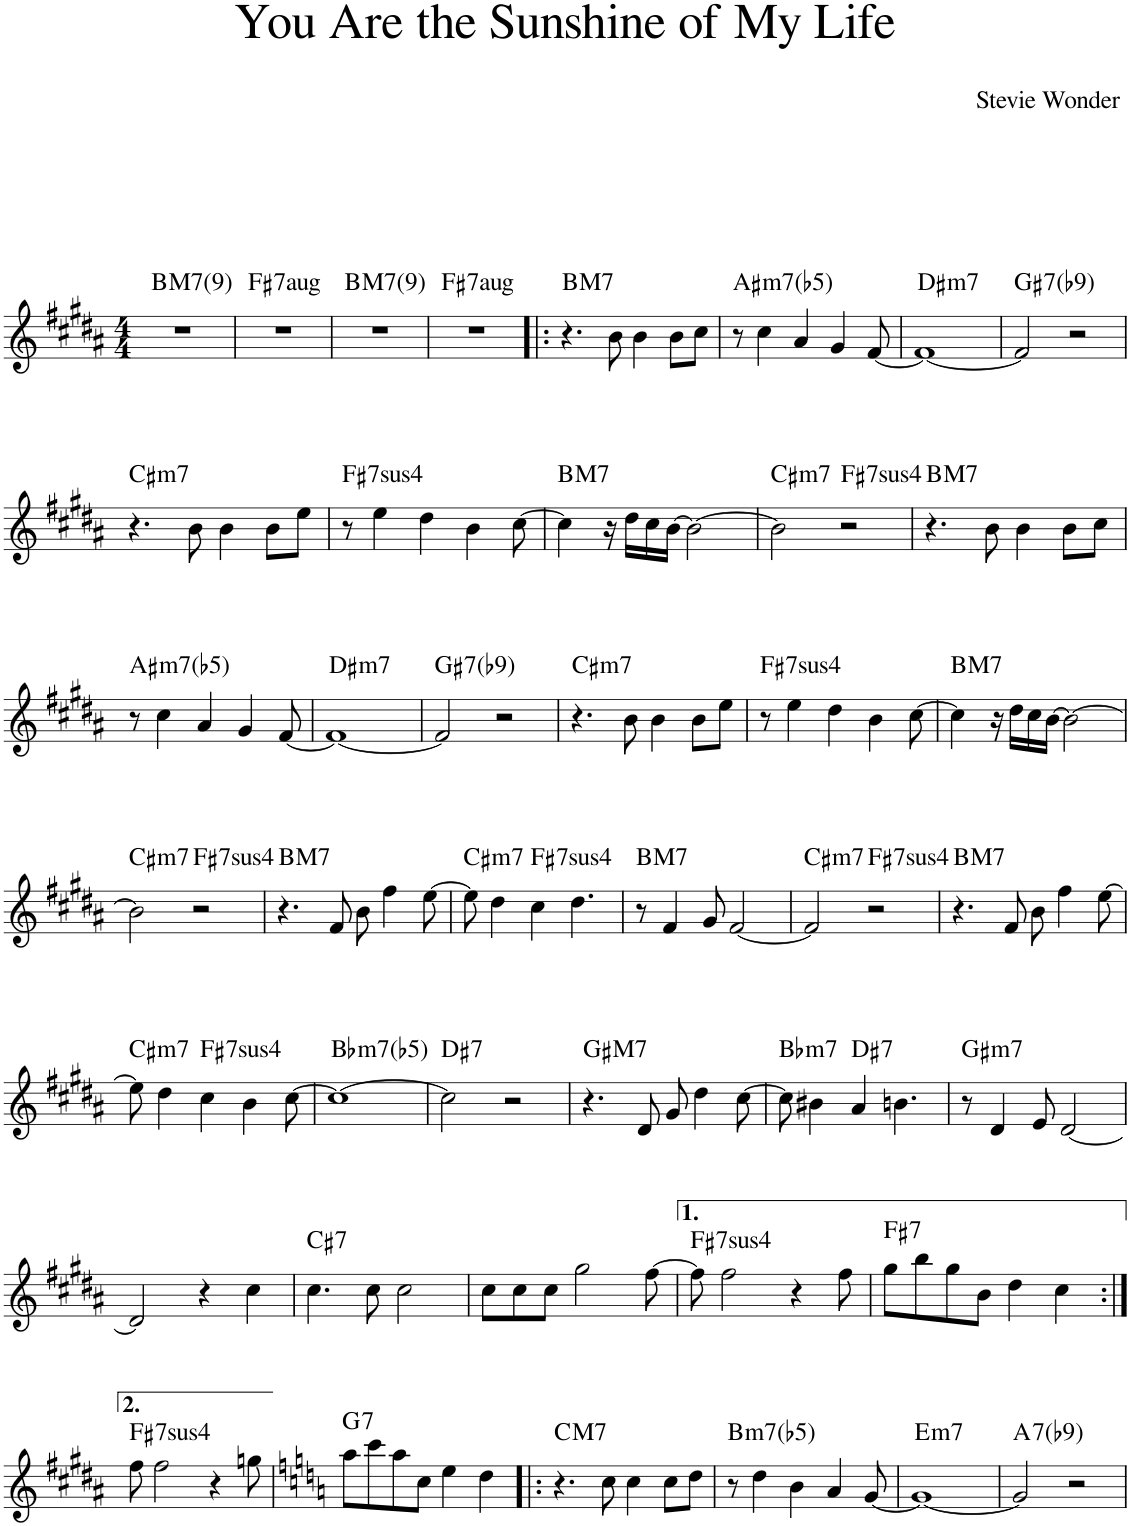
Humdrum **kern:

**kern	**harte
*part1	*part1
*staff1	*
*I"Piano	*
*I'Pno.	*
*clefG2	*
*k[f#c#g#d#a#]	*
*M4/4	*
=1	=1
!	!LO:H:kt=M7
1r	B:maj7(9)
=2	=2
!	!LO:H:kt=7aug
1r	F#:aug(b7)
=3	=3
!	!LO:H:kt=M7
1r	B:maj7(9)
=4	=4
!	!LO:H:kt=7aug
1r	F#:aug(b7)
=5!|:	=5!|:
!	!LO:H:kt=M7
4.r	B:maj7
8b\	.
4b\	.
8b\L	.
8cc#\J	.
=6	=6
!	!LO:H:kt=m7(b5)
8r	A#:hdim7
4cc#\	.
4a#/	.
4g#/	.
[8f#/	.
=7	=7
!	!LO:H:kt=m7
1f#_	D#:min7
=8	=8
!	!LO:H:kt=7
2f#/]	G#:7(b9)
2r	.
!!LO:LB:g=z
=9	=9
!	!LO:H:kt=m7
4.r	C#:min7
8b\	.
4b\	.
8b\L	.
8ee\J	.
=10	=10
!	!LO:H:kt=74
8r	F#:sus4(7)
4ee\	.
4dd#\	.
4b\	.
[8cc#\	.
=11	=11
!	!LO:H:kt=M7
4cc#\]	B:maj7
16r	.
16dd#\LL	.
16cc#\	.
[16b\JJ	.
2b\_	.
=12	=12
!	!LO:H:kt=m7
2b\]	C#:min7
!	!LO:H:kt=74
2r	F#:sus4(7)
=13	=13
!	!LO:H:kt=M7
4.r	B:maj7
8b\	.
4b\	.
8b\L	.
8cc#\J	.
!!LO:LB:g=z
=14	=14
!	!LO:H:kt=m7(b5)
8r	A#:hdim7
4cc#\	.
4a#/	.
4g#/	.
[8f#/	.
=15	=15
!	!LO:H:kt=m7
1f#_	D#:min7
=16	=16
!	!LO:H:kt=7
2f#/]	G#:7(b9)
2r	.
=17	=17
!	!LO:H:kt=m7
4.r	C#:min7
8b\	.
4b\	.
8b\L	.
8ee\J	.
=18	=18
!	!LO:H:kt=74
8r	F#:sus4(7)
4ee\	.
4dd#\	.
4b\	.
[8cc#\	.
=19	=19
!	!LO:H:kt=M7
4cc#\]	B:maj7
16r	.
16dd#\LL	.
16cc#\	.
[16b\JJ	.
2b\_	.
!!LO:LB:g=z
=20	=20
!	!LO:H:kt=m7
2b\]	C#:min7
!	!LO:H:kt=74
2r	F#:sus4(7)
=21	=21
!	!LO:H:kt=M7
4.r	B:maj7
8f#/	.
8b\	.
4ff#\	.
[8ee\	.
=22	=22
!	!LO:H:kt=m7
8ee\]	C#:min7
4dd#\	.
!	!LO:H:kt=74
4cc#\	F#:sus4(7)
4.dd#\	.
=23	=23
!	!LO:H:kt=M7
8r	B:maj7
4f#/	.
8g#/	.
[2f#/	.
=24	=24
!	!LO:H:kt=m7
2f#/]	C#:min7
!	!LO:H:kt=74
2r	F#:sus4(7)
=25	=25
!	!LO:H:kt=M7
4.r	B:maj7
8f#/	.
8b\	.
4ff#\	.
[8ee\	.
!!LO:LB:g=z
=26	=26
!	!LO:H:kt=m7
8ee\]	C#:min7
4dd#\	.
!	!LO:H:kt=74
4cc#\	F#:sus4(7)
4b\	.
[8cc#\	.
=27	=27
!	!LO:H:kt=m7(b5)
1cc#_	Bb:hdim7
=28	=28
!	!LO:H:kt=7
2cc#\]	D#:7
2r	.
=29	=29
!	!LO:H:kt=M7
4.r	G#:maj7
8d#/	.
8g#/	.
4dd#\	.
[8cc#\	.
=30	=30
!	!LO:H:kt=m7
8cc#\]	Bb:min7
4b#X\	.
!	!LO:H:kt=7
4a#/	D#:7
4.bn\	.
=31	=31
!	!LO:H:kt=m7
8r	G#:min7
4d#/	.
8e/	.
[2d#/	.
!!LO:LB:g=z
=32	=32
2d#/]	.
4r	.
4cc#\	.
=33	=33
!	!LO:H:kt=7
4.cc#\	C#:7
8cc#\	.
2cc#\	.
=34	=34
8cc#\L	.
8cc#\	.
8cc#\J	.
2gg#\	.
[8ff#\	.
=35	=35
!	!LO:H:kt=74
8ff#\]	F#:sus4(7)
2ff#\	.
4r	.
8ff#\	.
=36	=36
!	!LO:H:kt=7
8gg#\L	F#:7
8bb\	.
8gg#\	.
8b\J	.
4dd#\	.
4cc#\	.
!!LO:LB:g=z
=37:|!	=37:|!
!	!LO:H:kt=74
8ff#\	F#:sus4(7)
2ff#\	.
4r	.
8ggn\	.
=38	=38
*k[]	*
!	!LO:H:kt=7
8aa\L	G:7
8ccc\	.
8aa\	.
8cc\J	.
4ee\	.
4dd\	.
=39!|:	=39!|:
!	!LO:H:kt=M7
4.r	C:maj7
8cc\	.
4cc\	.
8cc\L	.
8dd\J	.
=40	=40
!	!LO:H:kt=m7(b5)
8r	B:hdim7
4dd\	.
4b\	.
4a/	.
[8g/	.
=41	=41
!	!LO:H:kt=m7
1g_	E:min7
=42	=42
!	!LO:H:kt=7
2g/]	A:7(b9)
2r	.
=	=
*-	*-
